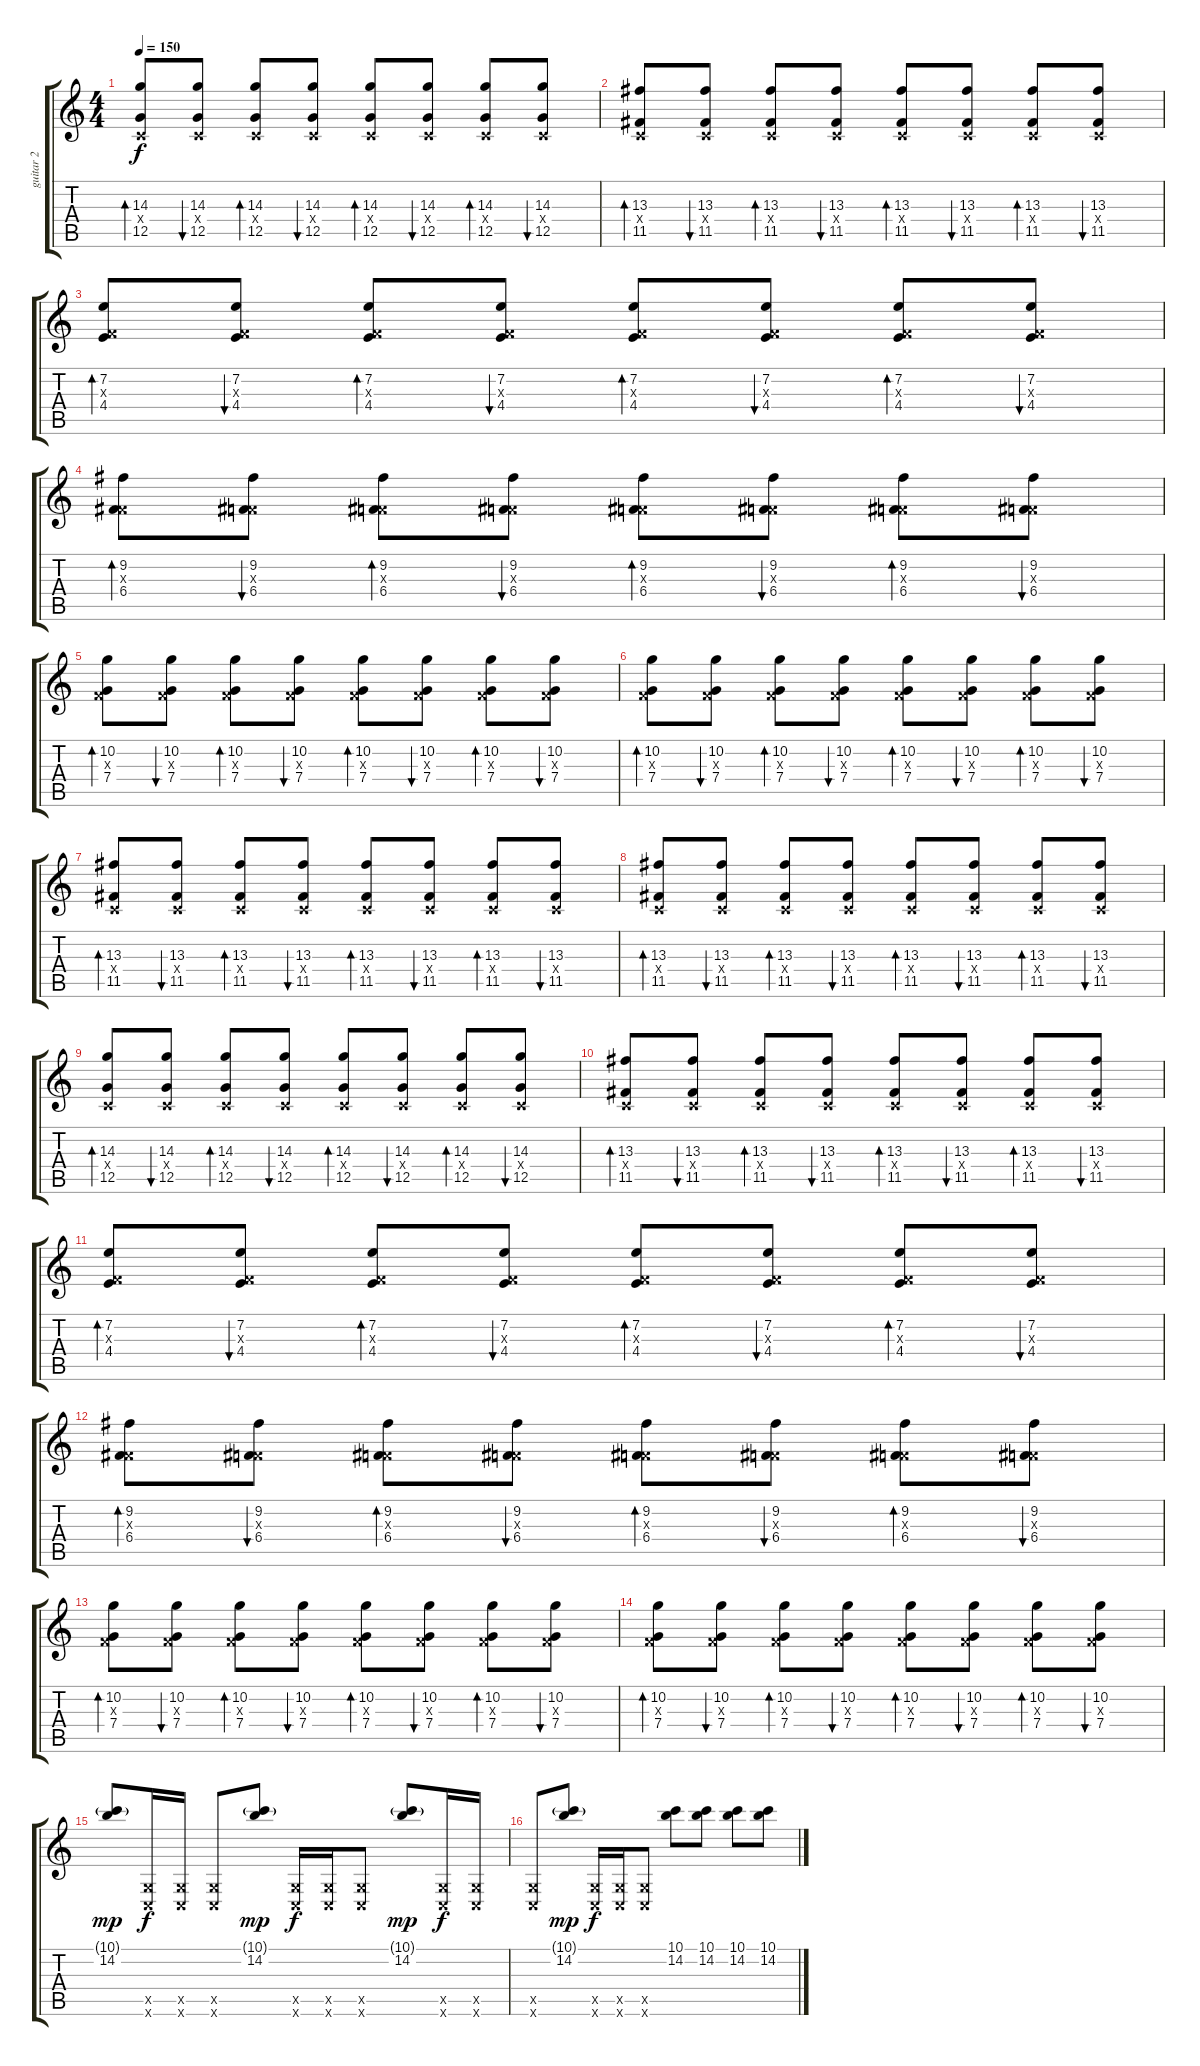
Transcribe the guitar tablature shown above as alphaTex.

\track ("guitar 2" "guitar 2") {instrument distortionguitar}
\staff {score tabs}
\tuning (D4 A3 F3 C3 G2 C2) {hide}
\ts (4 4)
\tempo 150
\clef g2
\ks c
(14.3 0.4{x} 12.5).8{bd 60 dy f instrument distortionguitar} (14.3 0.4{x} 12.5).8{bu 60} (14.3 0.4{x} 12.5).8{bd 60} (14.3 0.4{x} 12.5).8{bu 60} (14.3 0.4{x} 12.5).8{bd 60} (14.3 0.4{x} 12.5).8{bu 60} (14.3 0.4{x} 12.5).8{bd 60} (14.3 0.4{x} 12.5).8{bu 60} |
(13.3 0.4{x} 11.5).8{bd 60 instrument distortionguitar} (13.3 0.4{x} 11.5).8{bu 60} (13.3 0.4{x} 11.5).8{bd 60} (13.3 0.4{x} 11.5).8{bu 60} (13.3 0.4{x} 11.5).8{bd 60} (13.3 0.4{x} 11.5).8{bu 60} (13.3 0.4{x} 11.5).8{bd 60} (13.3 0.4{x} 11.5).8{bu 60} |
(7.2 0.3{x} 4.4).8{bd 60} (7.2 0.3{x} 4.4).8{bu 60} (7.2 0.3{x} 4.4).8{bd 60} (7.2 0.3{x} 4.4).8{bu 60} (7.2 0.3{x} 4.4).8{bd 60} (7.2 0.3{x} 4.4).8{bu 60} (7.2 0.3{x} 4.4).8{bd 60} (7.2 0.3{x} 4.4).8{bu 60} |
(9.2 0.3{x} 6.4).8{bd 60} (9.2 0.3{x} 6.4).8{bu 60} (9.2 0.3{x} 6.4).8{bd 60} (9.2 0.3{x} 6.4).8{bu 60} (9.2 0.3{x} 6.4).8{bd 60} (9.2 0.3{x} 6.4).8{bu 60} (9.2 0.3{x} 6.4).8{bd 60} (9.2 0.3{x} 6.4).8{bu 60} |
(10.2 0.3{x} 7.4).8{bd 60} (10.2 0.3{x} 7.4).8{bu 60} (10.2 0.3{x} 7.4).8{bd 60} (10.2 0.3{x} 7.4).8{bu 60} (10.2 0.3{x} 7.4).8{bd 60} (10.2 0.3{x} 7.4).8{bu 60} (10.2 0.3{x} 7.4).8{bd 60} (10.2 0.3{x} 7.4).8{bu 60} |
(10.2 0.3{x} 7.4).8{bd 60} (10.2 0.3{x} 7.4).8{bu 60} (10.2 0.3{x} 7.4).8{bd 60} (10.2 0.3{x} 7.4).8{bu 60} (10.2 0.3{x} 7.4).8{bd 60} (10.2 0.3{x} 7.4).8{bu 60} (10.2 0.3{x} 7.4).8{bd 60} (10.2 0.3{x} 7.4).8{bu 60} |
(13.3 0.4{x} 11.5).8{bd 60 instrument distortionguitar} (13.3 0.4{x} 11.5).8{bu 60} (13.3 0.4{x} 11.5).8{bd 60} (13.3 0.4{x} 11.5).8{bu 60} (13.3 0.4{x} 11.5).8{bd 60} (13.3 0.4{x} 11.5).8{bu 60} (13.3 0.4{x} 11.5).8{bd 60} (13.3 0.4{x} 11.5).8{bu 60} |
(13.3 0.4{x} 11.5).8{bd 60 instrument distortionguitar} (13.3 0.4{x} 11.5).8{bu 60} (13.3 0.4{x} 11.5).8{bd 60} (13.3 0.4{x} 11.5).8{bu 60} (13.3 0.4{x} 11.5).8{bd 60} (13.3 0.4{x} 11.5).8{bu 60} (13.3 0.4{x} 11.5).8{bd 60} (13.3 0.4{x} 11.5).8{bu 60} |
(14.3 0.4{x} 12.5).8{bd 60 instrument distortionguitar} (14.3 0.4{x} 12.5).8{bu 60} (14.3 0.4{x} 12.5).8{bd 60} (14.3 0.4{x} 12.5).8{bu 60} (14.3 0.4{x} 12.5).8{bd 60} (14.3 0.4{x} 12.5).8{bu 60} (14.3 0.4{x} 12.5).8{bd 60} (14.3 0.4{x} 12.5).8{bu 60} |
(13.3 0.4{x} 11.5).8{bd 60 instrument distortionguitar} (13.3 0.4{x} 11.5).8{bu 60} (13.3 0.4{x} 11.5).8{bd 60} (13.3 0.4{x} 11.5).8{bu 60} (13.3 0.4{x} 11.5).8{bd 60} (13.3 0.4{x} 11.5).8{bu 60} (13.3 0.4{x} 11.5).8{bd 60} (13.3 0.4{x} 11.5).8{bu 60} |
(7.2 0.3{x} 4.4).8{bd 60} (7.2 0.3{x} 4.4).8{bu 60} (7.2 0.3{x} 4.4).8{bd 60} (7.2 0.3{x} 4.4).8{bu 60} (7.2 0.3{x} 4.4).8{bd 60} (7.2 0.3{x} 4.4).8{bu 60} (7.2 0.3{x} 4.4).8{bd 60} (7.2 0.3{x} 4.4).8{bu 60} |
(9.2 0.3{x} 6.4).8{bd 60} (9.2 0.3{x} 6.4).8{bu 60} (9.2 0.3{x} 6.4).8{bd 60} (9.2 0.3{x} 6.4).8{bu 60} (9.2 0.3{x} 6.4).8{bd 60} (9.2 0.3{x} 6.4).8{bu 60} (9.2 0.3{x} 6.4).8{bd 60} (9.2 0.3{x} 6.4).8{bu 60} |
(10.2 0.3{x} 7.4).8{bd 60} (10.2 0.3{x} 7.4).8{bu 60} (10.2 0.3{x} 7.4).8{bd 60} (10.2 0.3{x} 7.4).8{bu 60} (10.2 0.3{x} 7.4).8{bd 60} (10.2 0.3{x} 7.4).8{bu 60} (10.2 0.3{x} 7.4).8{bd 60} (10.2 0.3{x} 7.4).8{bu 60} |
(10.2 0.3{x} 7.4).8{bd 60} (10.2 0.3{x} 7.4).8{bu 60} (10.2 0.3{x} 7.4).8{bd 60} (10.2 0.3{x} 7.4).8{bu 60} (10.2 0.3{x} 7.4).8{bd 60} (10.2 0.3{x} 7.4).8{bu 60} (10.2 0.3{x} 7.4).8{bd 60} (10.2 0.3{x} 7.4).8{bu 60} |
(10.1{g} 14.2).8{dy mp} (0.5{x} 0.6{x}).16{dy f} (0.5{x} 0.6{x}).16 (0.5{x} 0.6{x}).8 (10.1{g} 14.2).8{dy mp} (0.5{x} 0.6{x}).16{dy f} (0.5{x} 0.6{x}).16 (0.5{x} 0.6{x}).8 (10.1{g} 14.2).8{dy mp} (0.5{x} 0.6{x}).16{dy f} (0.5{x} 0.6{x}).16 |
(0.5{x} 0.6{x}).8 (10.1{g} 14.2).8{dy mp} (0.5{x} 0.6{x}).16{dy f} (0.5{x} 0.6{x}).16 (0.5{x} 0.6{x}).8 (10.1 14.2).8 (10.1 14.2).8 (10.1 14.2).8 (10.1 14.2).8
